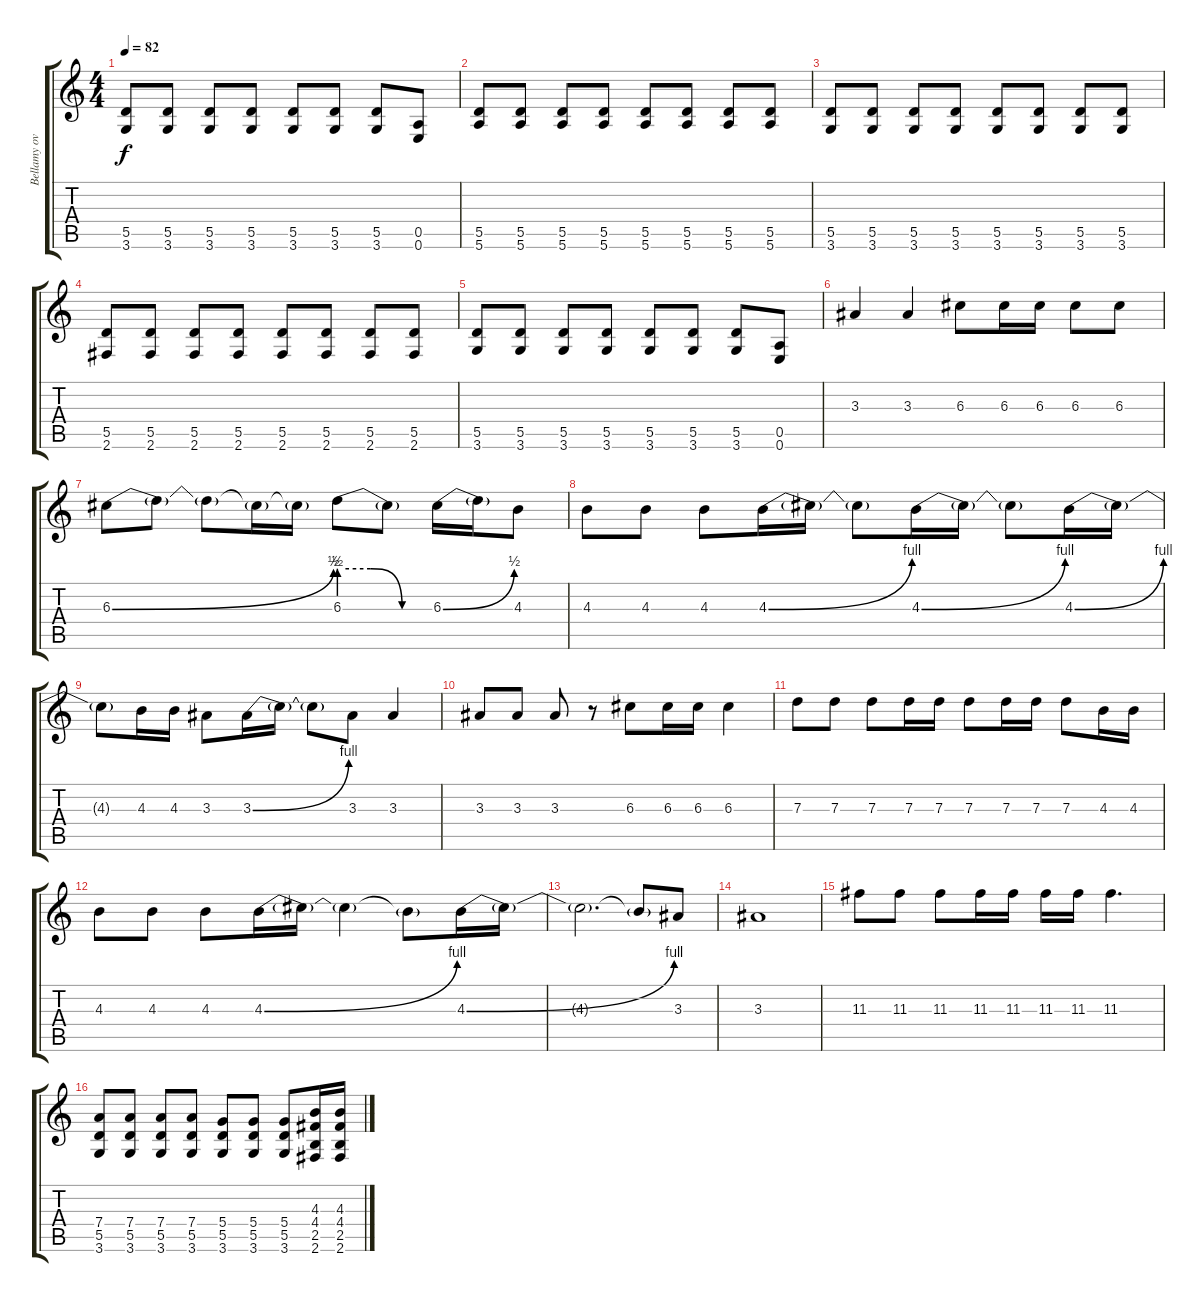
\track ("Bellamy overdrive" "Bellamy ov") {instrument overdrivenguitar}
\staff {score tabs}
\tuning (E4 B3 G3 D3 A2 E2) {hide}
\ts (4 4)
\tempo 82
\clef g2
\ks c
(5.5 3.6).8{dy f} (5.5 3.6).8 (5.5 3.6).8 (5.5 3.6).8 (5.5 3.6).8 (5.5 3.6).8 (5.5 3.6).8 (0.5 0.6).8 |
(5.5 5.6).8 (5.5 5.6).8 (5.5 5.6).8 (5.5 5.6).8 (5.5 5.6).8 (5.5 5.6).8 (5.5 5.6).8 (5.5 5.6).8 |
(5.5 3.6).8 (5.5 3.6).8 (5.5 3.6).8 (5.5 3.6).8 (5.5 3.6).8 (5.5 3.6).8 (5.5 3.6).8 (5.5 3.6).8 |
(5.5 2.6).8 (5.5 2.6).8 (5.5 2.6).8 (5.5 2.6).8 (5.5 2.6).8 (5.5 2.6).8 (5.5 2.6).8 (5.5 2.6).8 |
(5.5 3.6).8 (5.5 3.6).8 (5.5 3.6).8 (5.5 3.6).8 (5.5 3.6).8 (5.5 3.6).8 (5.5 3.6).8 (0.5 0.6).8 |
3.3.4 3.3.4 6.3.8 6.3.16 6.3.16 6.3.8 6.3.8 |
6.3{be (bend 0 0 60 2)}.8 6.3{t}.8 6.3{t}.8 6.3{t}.16 6.3{t}.16 6.3{be (custom 0 2 20 2 40 0 60 0)}.8 6.3{t}.8 6.3{be (bend 0 0 60 2)}.16 6.3{t}.16 4.3.8 |
4.3.8 4.3.8 4.3.8 4.3{be (bend 0 0 60 4)}.16 4.3{t}.16 4.3{t}.8 4.3{be (bend 0 0 60 4)}.16 4.3{t}.16 4.3{t}.8 4.3{be (bend 0 0 60 4)}.16 4.3{t}.16 |
4.3{t}.8 4.3.16 4.3.16 3.3.8 3.3{be (bend 0 0 60 4)}.16 3.3{t}.16 3.3{t}.8 3.3.8 3.3.4 |
3.3.8 3.3.8 3.3.8 r.8 6.3.8 6.3.16 6.3.16 6.3.4 |
7.3.8 7.3.8 7.3.8 7.3.16 7.3.16 7.3.8 7.3.16 7.3.16 7.3.8 4.3.16 4.3.16 |
4.3.8 4.3.8 4.3.8 4.3{be (bend 0 0 60 4)}.16 4.3{t}.16 4.3{t}.4 4.3{t}.8 4.3{be (bend 0 0 60 4)}.16 4.3{t}.16 |
4.3{t}.2{d} 4.3{t}.8 3.3.8 |
3.3.1 |
11.3.8 11.3.8 11.3.8 11.3.16 11.3.16 11.3.16 11.3.16 11.3.4{d} |
(7.4 5.5 3.6).8 (7.4 5.5 3.6).8 (7.4 5.5 3.6).8 (7.4 5.5 3.6).8 (5.4 5.5 3.6).8 (5.4 5.5 3.6).8 (5.4 5.5 3.6).8 (4.3 4.4 2.5 2.6).16 (4.3 4.4 2.5 2.6).16
